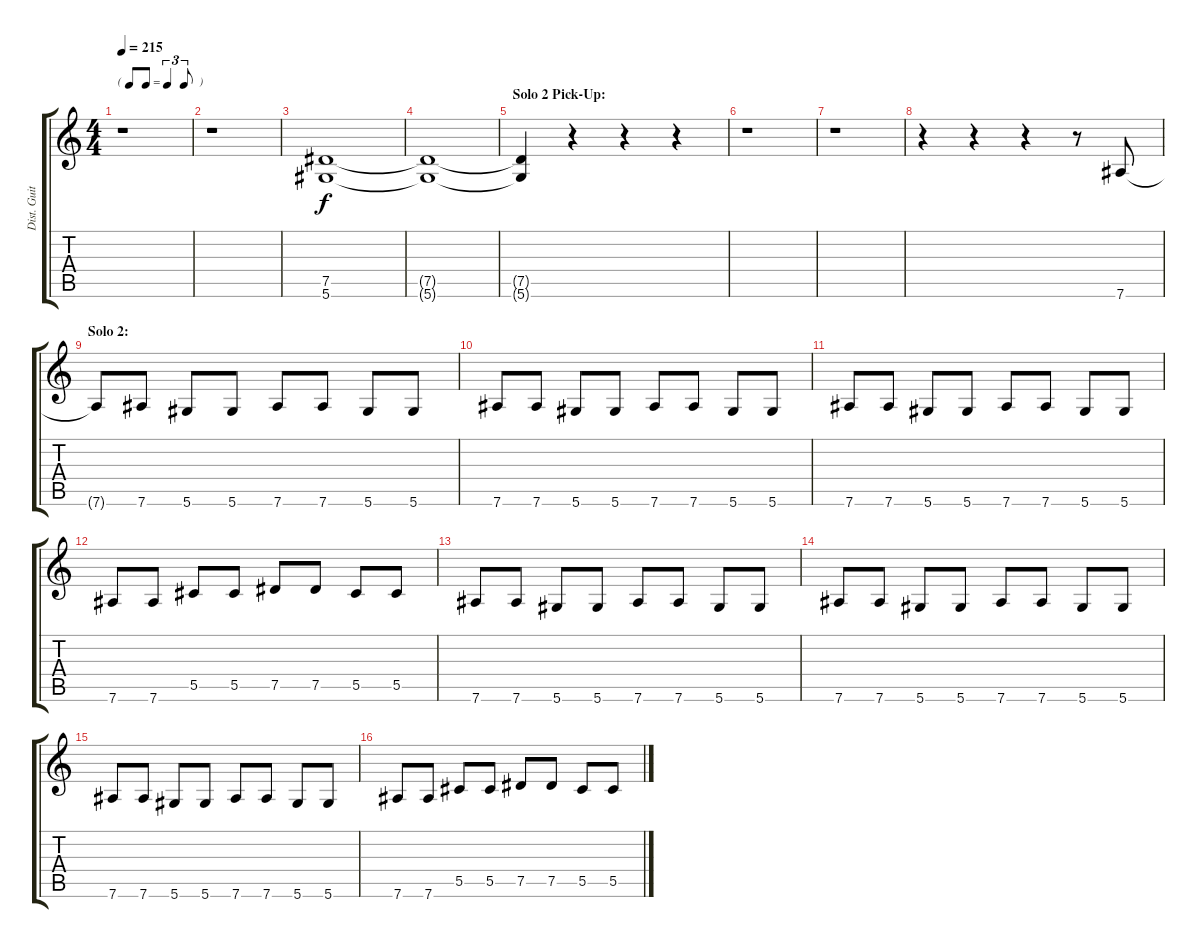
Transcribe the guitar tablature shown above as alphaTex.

\track ("Dist. Guitar 2" "Dist. Guit") {instrument distortionguitar}
\staff {score tabs}
\tuning (Eb4 Bb3 Gb3 Db3 Ab2 Eb2) {hide}
\ts (4 4)
\tf triplet8th
\tempo 215
\clef g2
\ks c
r.1{dy f} |
r.1 |
(7.5 5.6).1 |
(7.5{t} 5.6{t}).1 |
\section ("" "Solo 2 Pick-Up:")
(7.5{t} 5.6{t}).4 r.4 r.4 r.4 |
r.1 |
r.1 |
r.4 r.4 r.4 r.8 7.6.8 |
\section ("" "Solo 2:")
7.6{t}.8 7.6.8 5.6.8 5.6.8 7.6.8 7.6.8 5.6.8 5.6.8 |
7.6.8 7.6.8 5.6.8 5.6.8 7.6.8 7.6.8 5.6.8 5.6.8 |
7.6.8 7.6.8 5.6.8 5.6.8 7.6.8 7.6.8 5.6.8 5.6.8 |
7.6.8 7.6.8 5.5.8 5.5.8 7.5.8 7.5.8 5.5.8 5.5.8 |
7.6.8 7.6.8 5.6.8 5.6.8 7.6.8 7.6.8 5.6.8 5.6.8 |
7.6.8 7.6.8 5.6.8 5.6.8 7.6.8 7.6.8 5.6.8 5.6.8 |
7.6.8 7.6.8 5.6.8 5.6.8 7.6.8 7.6.8 5.6.8 5.6.8 |
7.6.8 7.6.8 5.5.8 5.5.8 7.5.8 7.5.8 5.5.8 5.5.8
